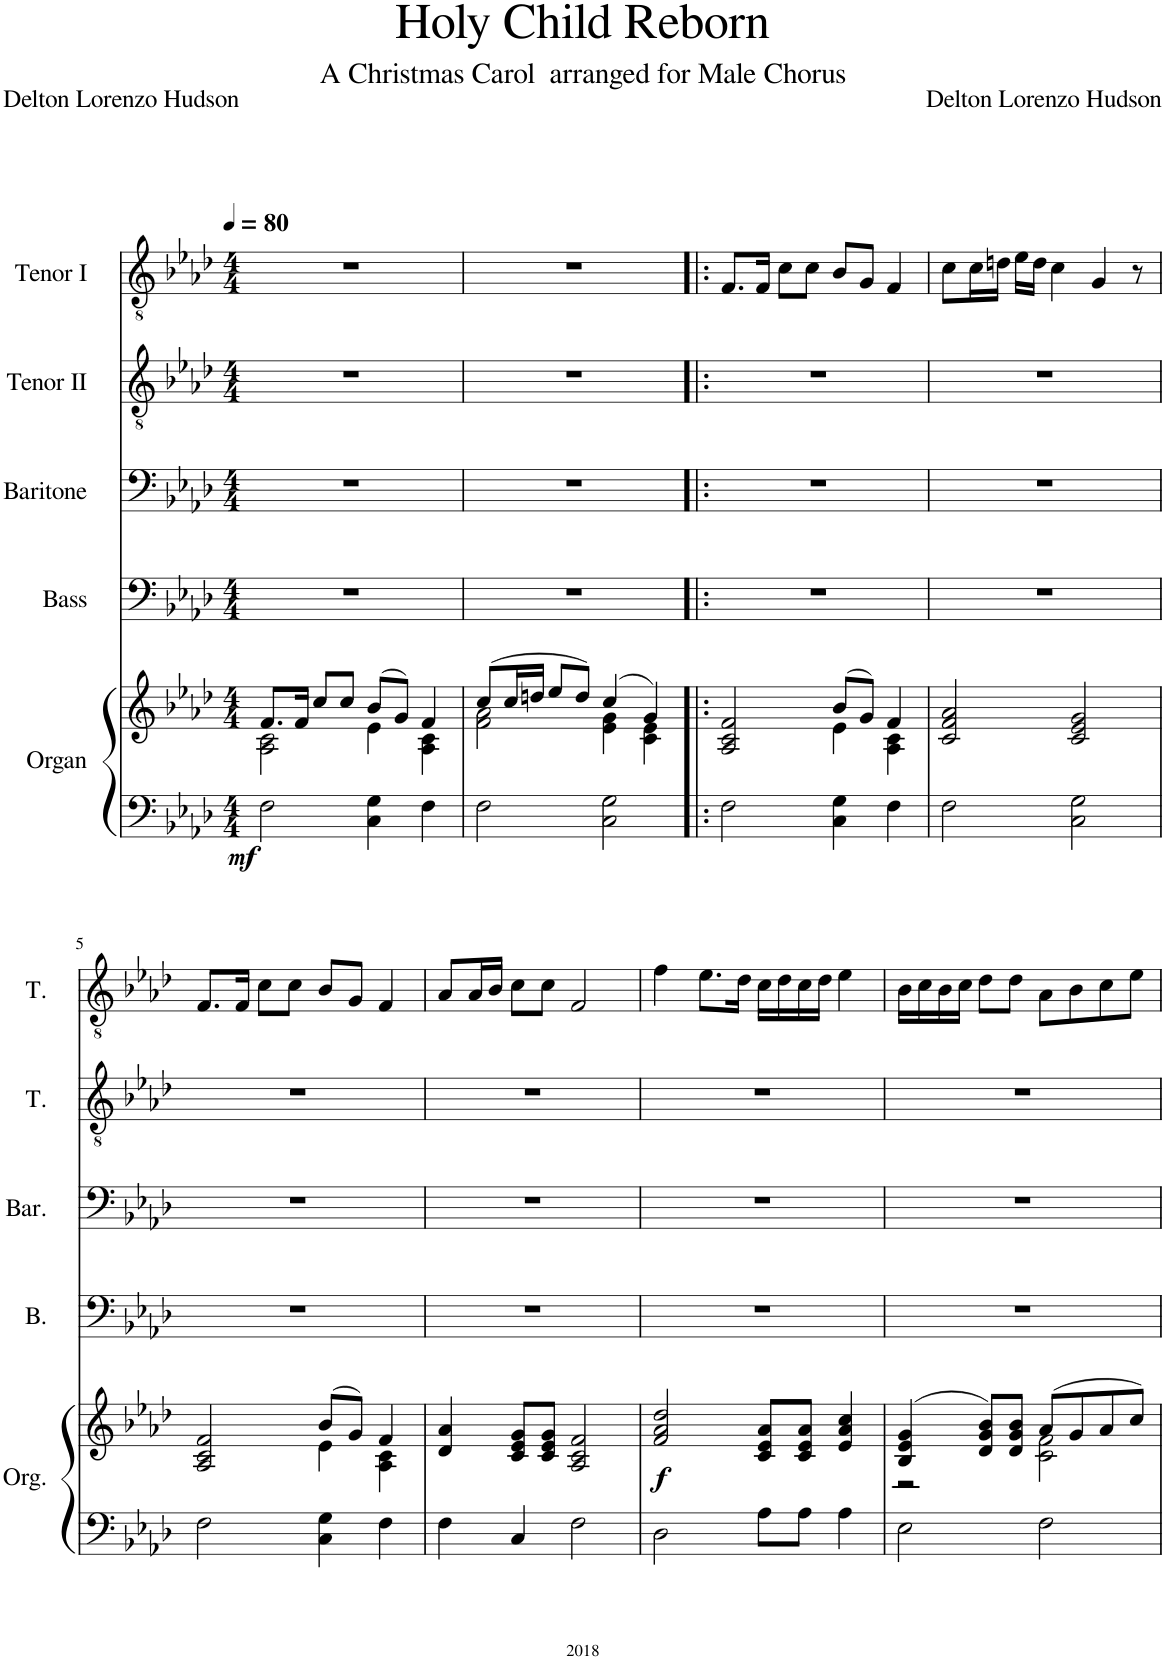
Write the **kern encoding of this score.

**kern	**kern	**dynam	**kern	**kern	**kern	**kern
*part5	*part5	*part5	*part4	*part3	*part2	*part1
*staff6	*staff5	*staff5/6	*staff4	*staff3	*staff2	*staff1
*I"Organ	*	*	*I"Bass	*I"Baritone	*I"Tenor II	*I"Tenor I
*I'Org.	*	*	*I'B.	*I'Bar.	*I'T.	*I'T.
*clefF4	*clefG2	*	*clefF4	*clefF4	*clefGv2	*clefGv2
*k[b-e-a-d-]	*k[b-e-a-d-]	*	*k[b-e-a-d-]	*k[b-e-a-d-]	*k[b-e-a-d-]	*k[b-e-a-d-]
*M4/4	*M4/4	*	*M4/4	*M4/4	*M4/4	*M4/4
*MM80	*MM80	*	*MM80	*MM80	*MM80	*MM80
=1	=1	=1	=1	=1	=1	=1
*	*^	*	*	*	*	*
!	!	!	!LO:DY:b=2	!	!	!	!
2F\	8.f/L	2A-\ 2c\	mf	1r	1r	1r	1r
.	16f/Jk	.	.	.	.	.	.
.	8cc/L	.	.	.	.	.	.
.	8cc/J	.	.	.	.	.	.
4C\ 4G\	(8b-/L	4e-\	.	.	.	.	.
.	8g/J)	.	.	.	.	.	.
4F\	4f/	4A-\ 4c\	.	.	.	.	.
=2	=2	=2	=2	=2	=2	=2	=2
2F\	(8cc/L	2f\ 2a-\	.	1r	1r	1r	1r
.	16cc/L	.	.	.	.	.	.
.	16ddn/JJ	.	.	.	.	.	.
.	8ee-/L	.	.	.	.	.	.
.	8dd/J)	.	.	.	.	.	.
2C\ 2G\	(4cc/	4e-\ 4g\	.	.	.	.	.
.	4g/)	4c\ 4e-\	.	.	.	.	.
=3!|:	=3!|:	=3!|:	=3!|:	=3!|:	=3!|:	=3!|:	=3!|:
2F\	2A-/ 2c/ 2f/	2ryy	.	1r	1r	1r	8.F/L
.	.	.	.	.	.	.	16F/Jk
.	.	.	.	.	.	.	8c\L
.	.	.	.	.	.	.	8c\J
4C\ 4G\	(8b-/L	4e-\	.	.	.	.	8B-/L
.	8g/J)	.	.	.	.	.	8G/J
4F\	4f/	4A-\ 4c\	.	.	.	.	4F/
*	*v	*v	*	*	*	*	*
=4	=4	=4	=4	=4	=4	=4
2F\	2c/ 2f/ 2a-/	.	1r	1r	1r	8c\L
.	.	.	.	.	.	16c\L
.	.	.	.	.	.	16dn\JJ
.	.	.	.	.	.	16e-\LL
.	.	.	.	.	.	16d\JJ
.	.	.	.	.	.	4c\
2C\ 2G\	2c/ 2e-/ 2g/	.	.	.	.	.
.	.	.	.	.	.	4G/
.	.	.	.	.	.	8r
!!LO:LB:g=z
=5	=5	=5	=5	=5	=5	=5
*	*^	*	*	*	*	*
2F\	2A-/ 2c/ 2f/	2ryy	.	1r	1r	1r	8.F/L
.	.	.	.	.	.	.	16F/Jk
.	.	.	.	.	.	.	8c\L
.	.	.	.	.	.	.	8c\J
4C\ 4G\	(8b-/L	4e-\	.	.	.	.	8B-/L
.	8g/J)	.	.	.	.	.	8G/J
4F\	4f/	4A-\ 4c\	.	.	.	.	4F/
*	*v	*v	*	*	*	*	*
=6	=6	=6	=6	=6	=6	=6
4F\	4d-/ 4a-/	.	1r	1r	1r	8A-/L
.	.	.	.	.	.	16A-/L
.	.	.	.	.	.	16B-/JJ
4C/	8c/ 8e-/ 8g/L	.	.	.	.	8c\L
.	8c/ 8e-/ 8g/J	.	.	.	.	8c\J
2F\	2A-/ 2c/ 2f/	.	.	.	.	2F/
=7	=7	=7	=7	=7	=7	=7
!	!	!LO:DY:b	!	!	!	!
2D-\	2f/ 2a-/ 2dd-/	f	1r	1r	1r	4f\
.	.	.	.	.	.	8.e-\L
.	.	.	.	.	.	16d-\Jk
8A-\L	8c/ 8e-/ 8a-/L	.	.	.	.	16c\LL
.	.	.	.	.	.	16d-\
8A-\J	8c/ 8e-/ 8a-/J	.	.	.	.	16c\
.	.	.	.	.	.	16d-\JJ
4A-\	4e-/ 4a-/ 4cc/	.	.	.	.	4e-\
=8	=8	=8	=8	=8	=8	=8
*	*^	*	*	*	*	*
2E-\	(4B-/ 4e-/ 4g/	2r	.	1r	1r	1r	16B-\LL
.	.	.	.	.	.	.	16c\
.	.	.	.	.	.	.	16B-\
.	.	.	.	.	.	.	16c\JJ
.	8d-/ 8g/ 8b-/L)	.	.	.	.	.	8d-\L
.	8d-/ 8g/ 8b-/J	.	.	.	.	.	8d-\J
2F\	(8a-/L	2c\ 2f\	.	.	.	.	8A-\L
.	8g/	.	.	.	.	.	8B-\
.	8a-/	.	.	.	.	.	8c\
.	8cc/J)	.	.	.	.	.	8e-\J
*	*v	*v	*	*	*	*	*
=	=	=	=	=	=	=
*-	*-	*-	*-	*-	*-	*-
